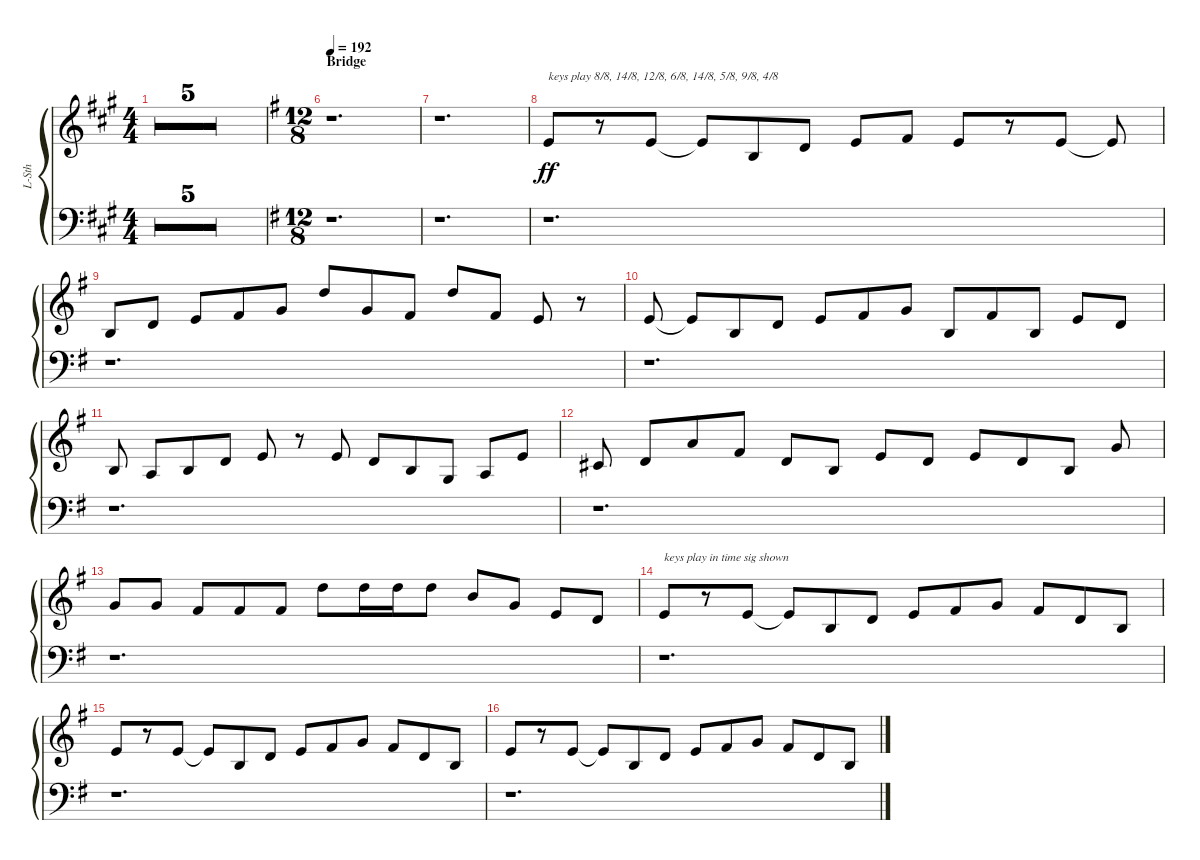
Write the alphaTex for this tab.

\defaultSystemsLayout 4
\bracketExtendMode groupsimilarinstruments
\otherSystemsTrackNameOrientation horizontal
\track ("Synthesizer" "L-Sth") {multiBarRest instrument lead7fifths}
\staff {score}
\tuning (E4 B3 G3 D3 A2 E2)
\ts (4 4)
\tempo 128
\clef g2
\ks a
r.1{dy mf beam Down} |
r.1{beam Down} |
r.1{beam Down} |
r.1{beam Down} |
r.1{beam Down} |
\ts (12 8)
\beaming (8 3 3 3 3)
\section ("" "Bridge")
\tempo 192
\ks g
r.1{d beam Down} |
r.1{d beam Down} |
0.1{acc forcenatural}.8{txt "keys play 8/8, 14/8, 12/8, 6/8, 14/8, 5/8, 9/8, 4/8" dy ff beam Up} r.8{beam Up} 0.1{acc forcenatural}.8{beam Up} 0.1{t acc forcenatural}.8{beam Up} 0.2{acc forcenatural}.8{beam Up} 3.2{acc forcenatural}.8{beam Up} 5.2{acc forcenatural}.8{beam Up} 7.2{acc #}.8{beam Up beam split} 5.2{acc forcenatural}.8{beam Up beam merge} r.8{beam Up beam merge} 0.1{acc forcenatural}.8{beam Up beam split} 0.1{t acc forcenatural}.8{beam Up} |
0.2{acc forcenatural}.8{beam Up} 3.2{acc forcenatural}.8{beam Up beam split} 5.2{acc forcenatural}.8{beam Up beam merge} 7.2{acc #}.8{beam Up beam merge} 8.2{acc forcenatural}.8{beam Up beam split} 10.1{acc forcenatural}.8{beam Up beam merge} 8.2{acc forcenatural}.8{beam Up beam merge} 7.2{acc #}.8{beam Up beam split} 10.1{acc forcenatural}.8{beam Up beam merge} 7.2{acc #}.8{beam Up beam split} 5.2{acc forcenatural}.8{beam Up beam merge} r.8{beam Up} |
0.1{acc forcenatural}.8{beam Up beam split} 0.1{t acc forcenatural}.8{beam Up} 0.2{acc forcenatural}.8{beam Up beam merge} 3.2{acc forcenatural}.8{beam Up beam split} 5.2{acc forcenatural}.8{beam Up beam merge} 2.1{acc #}.8{beam Up beam merge} 3.1{acc forcenatural}.8{beam Up beam split} 4.3{acc forcenatural}.8{beam Up beam merge} 2.1{acc #}.8{beam Up beam merge} 4.3{acc forcenatural}.8{beam Up beam split} 5.2{acc forcenatural}.8{beam Up beam merge} 3.2{acc forcenatural}.8{beam Up} |
4.3{acc forcenatural}.8{beam Up beam split} 2.3{acc forcenatural}.8{beam Up} 4.3{acc forcenatural}.8{beam Up beam merge} 3.2{acc forcenatural}.8{beam Up beam split} 5.2{acc forcenatural}.8{beam Up} r.8{beam Up} 5.2{acc forcenatural}.8{beam Up beam split} 3.2{acc forcenatural}.8{beam Up} 4.3{acc forcenatural}.8{beam Up beam merge} 5.4{acc forcenatural}.8{beam Up beam split} 7.4{acc forcenatural}.8{beam Up} 5.2{acc forcenatural}.8{beam Up} |
2.2{acc #}.8{beam Up beam split} 3.2{acc forcenatural}.8{beam Up} 5.1{acc forcenatural}.8{beam Up beam merge} 2.1{acc #}.8{beam Up beam split} 3.2{acc forcenatural}.8{beam Up} 4.3{acc forcenatural}.8{beam Up} 5.2{acc forcenatural}.8{beam Up} 3.2{acc forcenatural}.8{beam Up beam split} 5.2{acc forcenatural}.8{beam Up beam merge} 3.2{acc forcenatural}.8{beam Up} 4.3{acc forcenatural}.8{beam Up beam split} 3.1{acc forcenatural}.8{beam Up} |
3.1{acc forcenatural}.8{beam Up} 3.1{acc forcenatural}.8{beam Up beam split} 2.1{acc #}.8{beam Up beam merge} 2.1{acc #}.8{beam Up} 7.2{acc #}.8{beam Up beam split} 10.1{acc forcenatural}.8{beam Down beam merge} 10.1{acc forcenatural}.16{beam Down} 10.1{acc forcenatural}.16{beam Down} 10.1{acc forcenatural}.8{beam Down beam split} 7.1{acc forcenatural}.8{beam Up beam merge} 8.2{acc forcenatural}.8{beam Up beam split} 5.2{acc forcenatural}.8{beam Up} 3.2{acc forcenatural}.8{beam Up} |
5.2{acc forcenatural}.8{txt "keys play in time sig shown" beam Up} r.8{beam Up} 0.1{acc forcenatural}.8{beam Up} 0.1{t acc forcenatural}.8{beam Up} 0.2{acc forcenatural}.8{beam Up} 3.2{acc forcenatural}.8{beam Up} 5.2{acc forcenatural}.8{beam Up} 2.1{acc #}.8{beam Up} 3.1{acc forcenatural}.8{beam Up} 2.1{acc #}.8{beam Up} 3.2{acc forcenatural}.8{beam Up} 0.2{acc forcenatural}.8{beam Up} |
0.1{acc forcenatural}.8{beam Up} r.8{beam Up} 0.1{acc forcenatural}.8{beam Up} 0.1{t acc forcenatural}.8{beam Up} 0.2{acc forcenatural}.8{beam Up} 3.2{acc forcenatural}.8{beam Up} 5.2{acc forcenatural}.8{beam Up} 2.1{acc #}.8{beam Up} 3.1{acc forcenatural}.8{beam Up} 2.1{acc #}.8{beam Up} 3.2{acc forcenatural}.8{beam Up} 0.2{acc forcenatural}.8{beam Up} |
0.1{acc forcenatural}.8{beam Up} r.8{beam Up} 0.1{acc forcenatural}.8{beam Up} 0.1{t acc forcenatural}.8{beam Up} 0.2{acc forcenatural}.8{beam Up} 3.2{acc forcenatural}.8{beam Up} 5.2{acc forcenatural}.8{beam Up} 2.1{acc #}.8{beam Up} 3.1{acc forcenatural}.8{beam Up} 2.1{acc #}.8{beam Up} 3.2{acc forcenatural}.8{beam Up} 0.2{acc forcenatural}.8{beam Up}
\staff {score}
\tuning (E4 B3 G3 D3 A2 E2)
\clef f4
\ottava regular
\simile none
\ks a
r.1{dy mf beam Down} |
r.1{beam Down} |
r.1{beam Down} |
r.1{beam Down} |
r.1{beam Down} |
\ks g
r.1{d beam Down} |
r.1{d beam Down} |
r.1{d beam Down} |
r.1{d beam Down} |
r.1{d beam Down} |
r.1{d beam Down} |
r.1{d beam Down} |
r.1{d beam Down} |
r.1{d beam Down} |
r.1{d beam Down} |
r.1{d beam Down}
